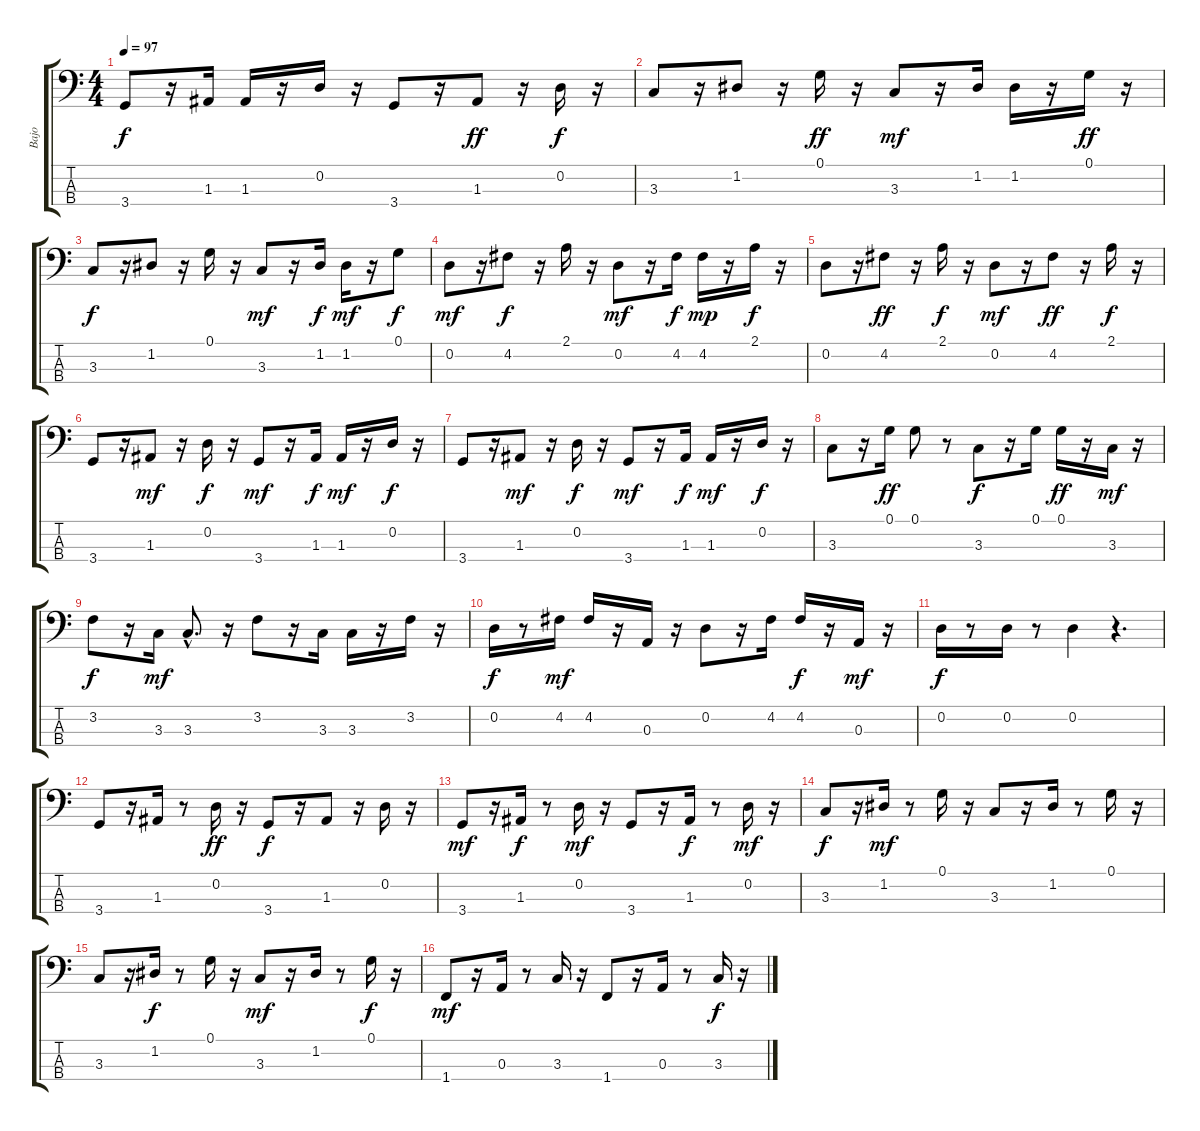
\track ("Bajo" "Bajo") {instrument electricbassfinger}
\staff {score tabs}
\tuning (G2 D2 A1 E1) {hide}
\ts (4 4)
\tempo 97
\clef f4
\ks c
3.4.8{dy f} r.16 1.3.16 1.3.16 r.16 0.2.16 r.16 3.4.8 r.16 1.3.8{dy ff} r.16 0.2.16{dy f} r.16 |
3.3.8 r.16 1.2.8 r.16 0.1.16{dy ff} r.16 3.3.8{dy mf} r.16 1.2.16 1.2.16 r.16 0.1.16{dy ff} r.16 |
3.3.8{dy f} r.16 1.2.8 r.16 0.1.16 r.16 3.3.8{dy mf} r.16 1.2.16{dy f} 1.2.16{dy mf} r.16 0.1.8{dy f} |
0.2.8{dy mf} r.16 4.2.8{dy f} r.16 2.1.16 r.16 0.2.8{dy mf} r.16 4.2.16{dy f} 4.2.16{dy mp} r.16 2.1.16{dy f} r.16 |
0.2.8 r.16 4.2.8{dy ff} r.16 2.1.16{dy f} r.16 0.2.8{dy mf} r.16 4.2.8{dy ff} r.16 2.1.16{dy f} r.16 |
3.4.8 r.16 1.3.8{dy mf} r.16 0.2.16{dy f} r.16 3.4.8{dy mf} r.16 1.3.16{dy f} 1.3.16{dy mf} r.16 0.2.16{dy f} r.16 |
3.4.8 r.16 1.3.8{dy mf} r.16 0.2.16{dy f} r.16 3.4.8{dy mf} r.16 1.3.16{dy f} 1.3.16{dy mf} r.16 0.2.16{dy f} r.16 |
3.3.8 r.16 0.1.16{dy ff} 0.1.8 r.8 3.3.8{dy f} r.16 0.1.16 0.1.16{dy ff} r.16 3.3.16{dy mf} r.16 |
3.2.8{dy f} r.16 3.3.16{dy mf} 3.3{hac}.8{d} r.16 3.2.8 r.16 3.3.16 3.3.16 r.16 3.2.16 r.16 |
0.2.16{dy f} r.8 4.2.16{dy mf} 4.2.16 r.16 0.3.16 r.16 0.2.8 r.16 4.2.16 4.2.16{dy f} r.16 0.3.16{dy mf} r.16 |
0.2.16{dy f} r.8 0.2.16 r.8 0.2.4 r.4{d} |
3.4.8 r.16 1.3.16 r.8 0.2.16{dy ff} r.16 3.4.8{dy f} r.16 1.3.8 r.16 0.2.16 r.16 |
3.4.8{dy mf} r.16 1.3.16{dy f} r.8 0.2.16{dy mf} r.16 3.4.8 r.16 1.3.16{dy f} r.8 0.2.16{dy mf} r.16 |
3.3.8{dy f} r.16 1.2.16{dy mf} r.8 0.1.16 r.16 3.3.8 r.16 1.2.16 r.8 0.1.16 r.16 |
3.3.8 r.16 1.2.16{dy f} r.8 0.1.16 r.16 3.3.8{dy mf} r.16 1.2.16 r.8 0.1.16{dy f} r.16 |
1.4.8{dy mf} r.16 0.3.16 r.8 3.3.16 r.16 1.4.8 r.16 0.3.16 r.8 3.3.16{dy f} r.16
